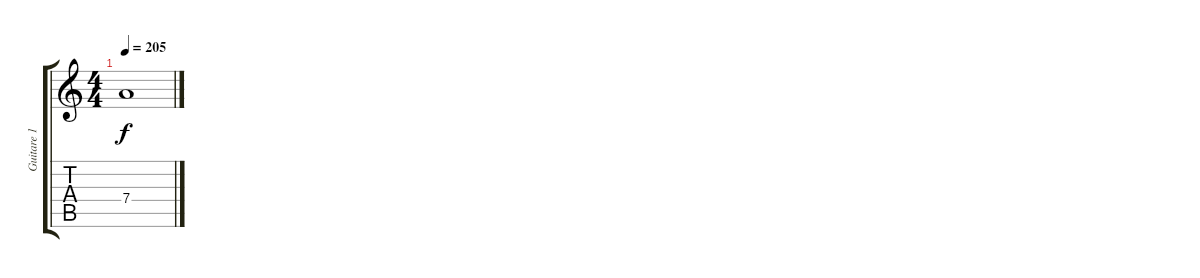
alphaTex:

\track ("Guitare 1" "Guitare 1") {instrument distortionguitar}
\staff {score tabs}
\tuning (E4 B3 G3 D3 A2 E2) {hide}
\ts (4 4)
\tempo 205
\clef g2
\ks c
7.4{t}.1{dy f}
